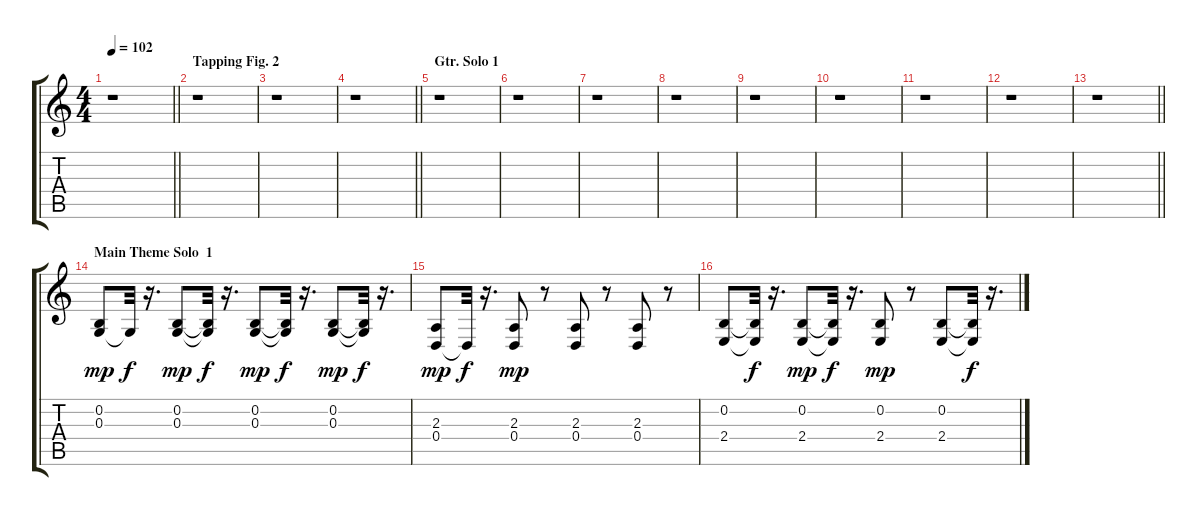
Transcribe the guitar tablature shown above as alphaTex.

\track "" {instrument pad7halo}
\staff {score tabs}
\tuning (E4 B3 G3 D3 A2 E2) {hide}
\ts (4 4)
\tempo 102
\clef g2
\barLineRight lightlight
\ks c
r.1{dy f} |
\section ("" "Tapping Fig. 2")
r.1 |
r.1 |
\barLineRight lightlight
r.1 |
\section ("" "Gtr. Solo 1")
r.1 |
r.1 |
r.1 |
r.1 |
r.1 |
r.1 |
r.1 |
r.1 |
\barLineRight lightlight
r.1 |
\section ("" "Main Theme Solo  1")
(0.2 0.3).8{dy mp} 0.3{t}.32{dy f} r.16{d} (0.2 0.3).8{dy mp} (0.2{t} 0.3{t}).32{dy f} r.16{d} (0.2 0.3).8{dy mp} (0.2{t} 0.3{t}).32{dy f} r.16{d} (0.2 0.3).8{dy mp} (0.2{t} 0.3{t}).32{dy f} r.16{d} |
(2.3 0.4).8{dy mp} 0.4{t}.32{dy f} r.16{d} (2.3 0.4).8{dy mp} r.8 (2.3 0.4).8 r.8 (2.3 0.4).8 r.8 |
(0.2 2.4).8 (0.2{t} 2.4{t}).32{dy f} r.16{d} (0.2 2.4).8{dy mp} (0.2{t} 2.4{t}).32{dy f} r.16{d} (0.2 2.4).8{dy mp} r.8 (0.2 2.4).8 (0.2{t} 2.4{t}).32{dy f} r.16{d}
